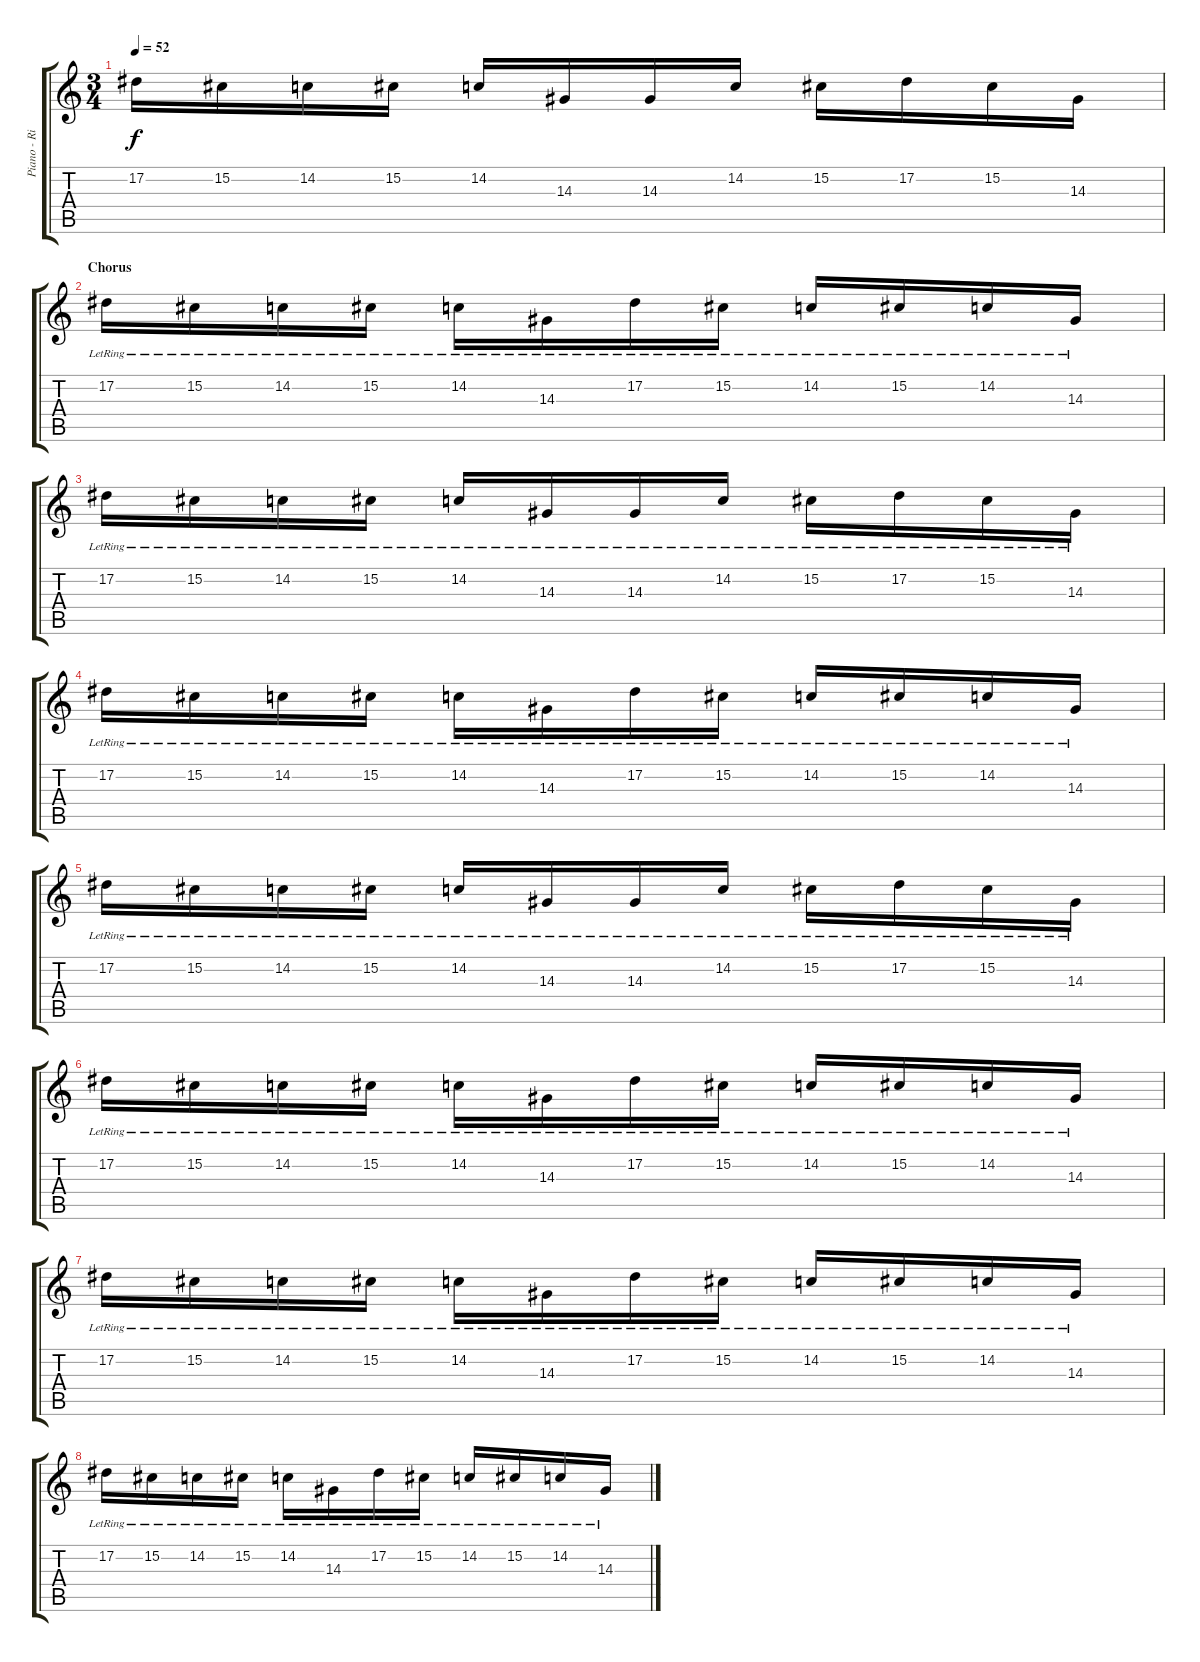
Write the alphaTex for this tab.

\track ("Piano - Right" "Piano - Ri") {instrument acousticgrandpiano}
\staff {score tabs}
\tuning (Eb4 Bb3 Gb3 Db3 Ab2 Eb2) {hide}
\ts (3 4)
\tempo 52
\clef g2
\ks c
17.2.16{dy f} 15.2.16 14.2.16 15.2.16 14.2.16 14.3.16 14.3.16 14.2.16 15.2.16 17.2.16 15.2.16 14.3.16 |
\section ("" "Chorus")
17.2{lr}.16 15.2{lr}.16 14.2{lr}.16 15.2{lr}.16 14.2{lr}.16 14.3{lr}.16 17.2{lr}.16 15.2{lr}.16 14.2{lr}.16 15.2{lr}.16 14.2{lr}.16 14.3{lr}.16 |
17.2{lr}.16 15.2{lr}.16 14.2{lr}.16 15.2{lr}.16 14.2{lr}.16 14.3{lr}.16 14.3{lr}.16 14.2{lr}.16 15.2{lr}.16 17.2{lr}.16 15.2{lr}.16 14.3{lr}.16 |
17.2{lr}.16 15.2{lr}.16 14.2{lr}.16 15.2{lr}.16 14.2{lr}.16 14.3{lr}.16 17.2{lr}.16 15.2{lr}.16 14.2{lr}.16 15.2{lr}.16 14.2{lr}.16 14.3{lr}.16 |
17.2{lr}.16 15.2{lr}.16 14.2{lr}.16 15.2{lr}.16 14.2{lr}.16 14.3{lr}.16 14.3{lr}.16 14.2{lr}.16 15.2{lr}.16 17.2{lr}.16 15.2{lr}.16 14.3{lr}.16 |
17.2{lr}.16 15.2{lr}.16 14.2{lr}.16 15.2{lr}.16 14.2{lr}.16 14.3{lr}.16 17.2{lr}.16 15.2{lr}.16 14.2{lr}.16 15.2{lr}.16 14.2{lr}.16 14.3{lr}.16 |
17.2{lr}.16 15.2{lr}.16 14.2{lr}.16 15.2{lr}.16 14.2{lr}.16 14.3{lr}.16 17.2{lr}.16 15.2{lr}.16 14.2{lr}.16 15.2{lr}.16 14.2{lr}.16 14.3{lr}.16 |
17.2{lr}.16 15.2{lr}.16 14.2{lr}.16 15.2{lr}.16 14.2{lr}.16 14.3{lr}.16 17.2{lr}.16 15.2{lr}.16 14.2{lr}.16 15.2{lr}.16 14.2{lr}.16 14.3{lr}.16
